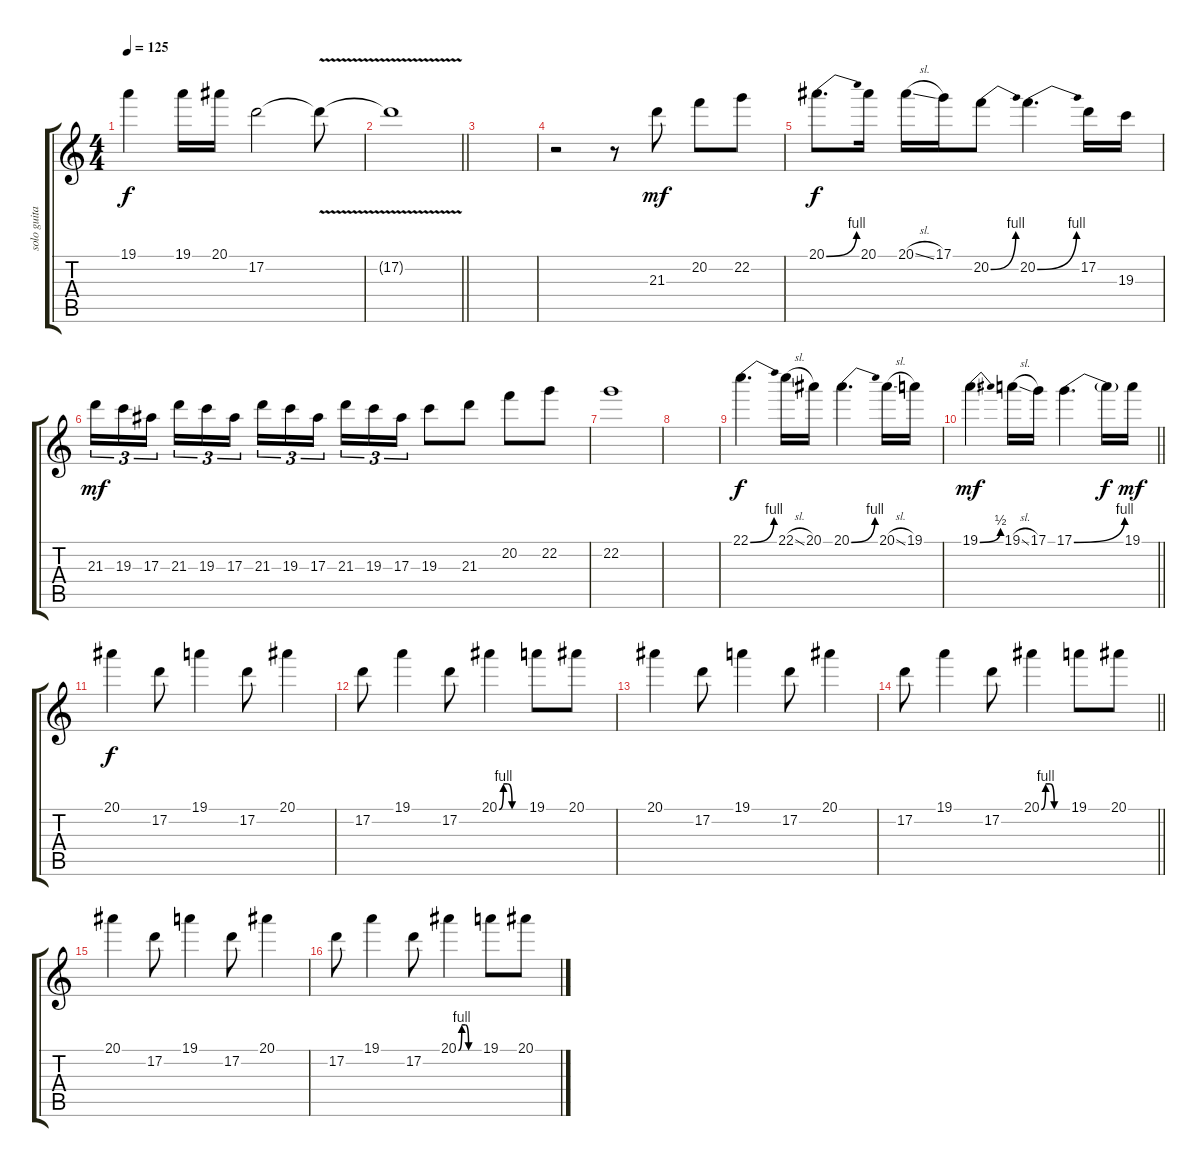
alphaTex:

\track ("solo guitar" "solo guita") {instrument distortionguitar}
\staff {score tabs}
\tuning (D4 A3 F3 C3 G2 D2) {hide}
\ts (4 4)
\tempo 125
\clef g2
\ks c
19.1.4{dy f} 19.1.16 20.1.16 17.2.2 17.2{v t}.8 |
\barLineRight lightlight
17.2{t}.1 |
\section ("" "")
|
r.2 r.8 21.3.8{dy mf} 20.2.8 22.2.8 |
20.1{be (bend 0 0 60 4)}.8{d dy f} 20.1.16 20.1{sl}.16 17.1.16 20.2{be (bend 0 0 60 4)}.8 20.2{be (bend 0 0 60 4)}.4{d} 17.2.16 19.3.16 |
21.3.16{tu (3 2) dy mf} 19.3.16{tu (3 2)} 17.3.16{tu (3 2) beam splitsecondary} 21.3.16{tu (3 2)} 19.3.16{tu (3 2)} 17.3.16{tu (3 2)} 21.3.16{tu (3 2)} 19.3.16{tu (3 2)} 17.3.16{tu (3 2) beam splitsecondary} 21.3.16{tu (3 2)} 19.3.16{tu (3 2)} 17.3.16{tu (3 2)} 19.3.8 21.3.8 20.2.8 22.2.8 |
22.2.1{volume 10} |
|
22.1{be (bend 0 0 60 4)}.4{d dy f} 22.1{sl}.16 20.1.16 20.1{be (bend 0 0 60 4)}.4{d} 20.1{sl}.16 19.1.16 |
\barLineRight lightlight
19.1{be (bend 0 0 60 2)}.4{d dy mf} 19.1{sl}.16 17.1.16 17.1{be (bend 0 0 60 4)}.4{d} 17.1{t}.16{dy f} 19.1.16{dy mf} |
\section ("" "")
20.1.4{dy f} 17.2.8 19.1.4 17.2.8 20.1.4 |
17.2.8 19.1.4 17.2.8 20.1{be (custom 0 0 10 4 20 4 30 0 60 0)}.4 19.1.8 20.1.8 |
20.1.4 17.2.8 19.1.4 17.2.8 20.1.4 |
\barLineRight lightlight
17.2.8 19.1.4 17.2.8 20.1{be (custom 0 0 10 4 20 4 30 0 60 0)}.4 19.1.8 20.1.8 |
20.1.4 17.2.8 19.1.4 17.2.8 20.1.4 |
17.2.8 19.1.4 17.2.8 20.1{be (custom 0 0 10 4 20 4 30 0 60 0)}.4 19.1.8 20.1.8
